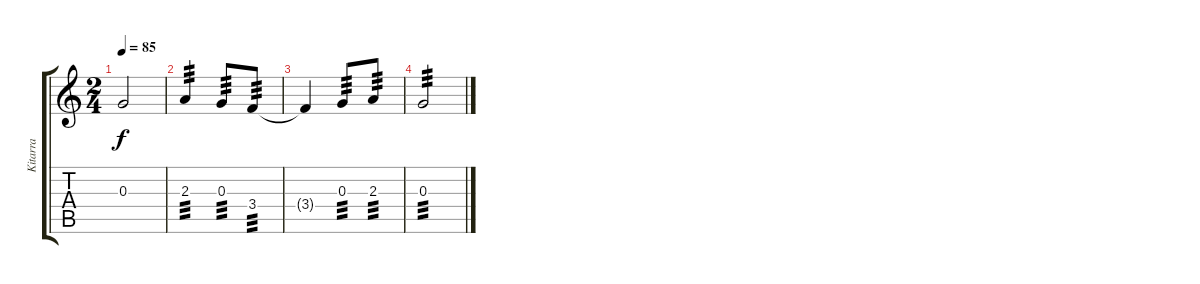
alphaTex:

\track ("Kitarra" "Kitarra") {instrument acousticguitarnylon}
\staff {score tabs}
\tuning (E4 B3 G3 D3 A2 E2) {hide}
\ts (2 4)
\tempo 85
\clef g2
\ks c
0.3{t}.2{dy f} |
2.3.4{tp 3} 0.3.8{tp 3} 3.4.8{tp 3} |
3.4{t}.4 0.3.8{tp 3} 2.3.8{tp 3} |
0.3.2{tp 3}
